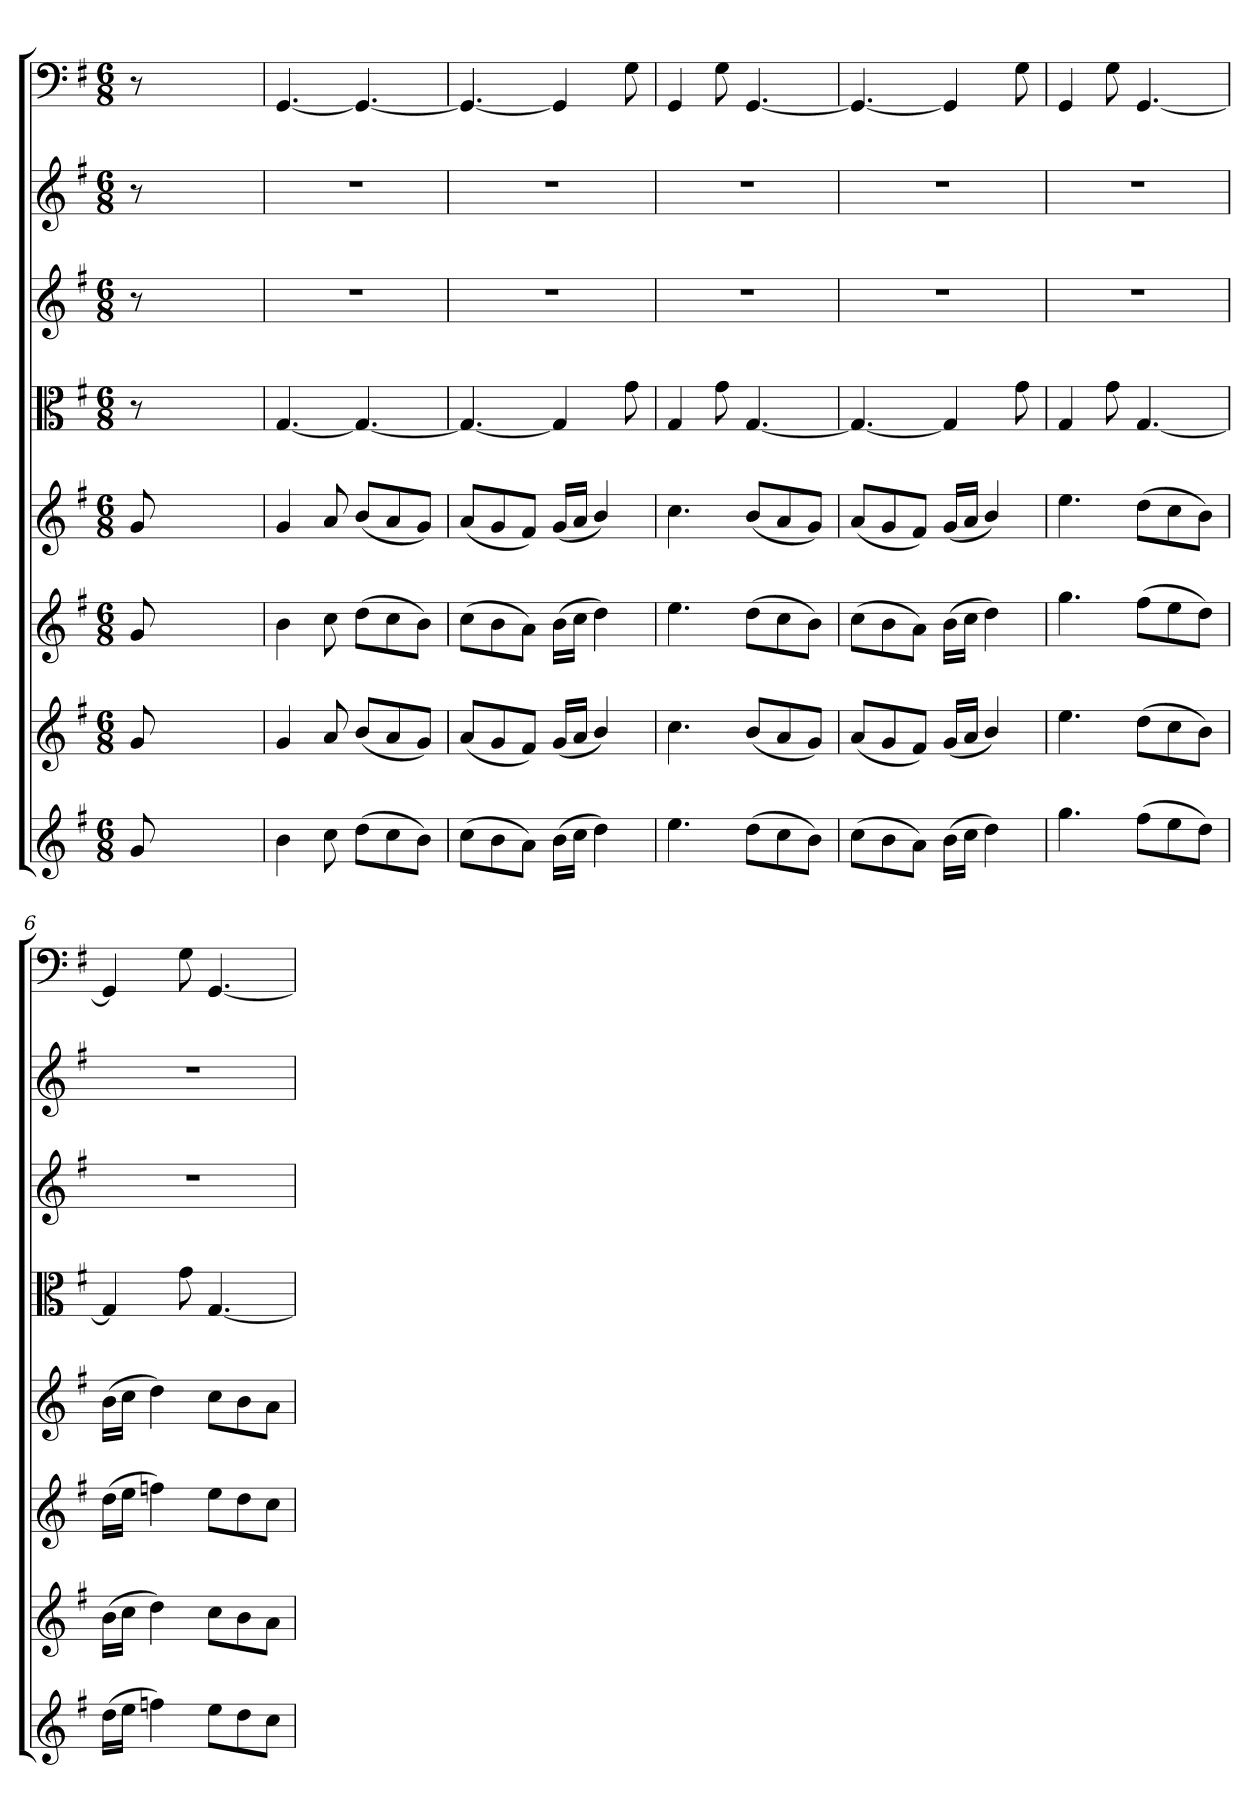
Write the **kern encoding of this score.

**kern	**kern	**kern	**kern	**kern	**kern	**kern	**kern
*part8	*part7	*part6	*part5	*part4	*part3	*part2	*part1
*staff8	*staff7	*staff6	*staff5	*staff4	*staff3	*staff2	*staff1
*clefG2	*clefG2	*clefG2	*clefG2	*clefC3	*clefG2	*clefG2	*clefF4
*k[f#]	*k[f#]	*k[f#]	*k[f#]	*k[f#]	*k[f#]	*k[f#]	*k[f#]
*G:	*G:	*G:	*G:	*G:	*G:	*G:	*G:
*M6/8	*M6/8	*M6/8	*M6/8	*M6/8	*M6/8	*M6/8	*M6/8
=	=	=	=	=	=	=	=
8g/	8g/	8g/	8g/	8r	8r	8r	8r
2ryy	2ryy	2ryy	2ryy	2ryy	2ryy	2ryy	2ryy
8ryy	8ryy	8ryy	8ryy	8ryy	8ryy	8ryy	8ryy
=1	=1	=1	=1	=1	=1	=1	=1
4b\	4g/	4b\	4g/	[4.G/	2.r	2.r	[4.GG/
8cc\	8a/	8cc\	8a/	.	.	.	.
(8dd\L	(8b/L	(8dd\L	(8b/L	4.G/_	.	.	4.GG/_
8cc\	8a/	8cc\	8a/	.	.	.	.
8b\J)	8g/J)	8b\J)	8g/J)	.	.	.	.
=2	=2	=2	=2	=2	=2	=2	=2
(8cc\L	(8a/L	(8cc\L	(8a/L	4.G/_	2.r	2.r	4.GG/_
8b\	8g/	8b\	8g/	.	.	.	.
8a\J)	8f#/J)	8a\J)	8f#/J)	.	.	.	.
(16b\LL	(16g/LL	(16b\LL	(16g/LL	4G/]	.	.	4GG/]
16cc\JJ	16a/JJ	16cc\JJ	16a/JJ	.	.	.	.
4dd\)	4b/)	4dd\)	4b/)	.	.	.	.
.	.	.	.	8g\	.	.	8G\
=3	=3	=3	=3	=3	=3	=3	=3
4.ee\	4.cc\	4.ee\	4.cc\	4G/	2.r	2.r	4GG/
.	.	.	.	8g\	.	.	8G\
(8dd\L	(8b/L	(8dd\L	(8b/L	[4.G/	.	.	[4.GG/
8cc\	8a/	8cc\	8a/	.	.	.	.
8b\J)	8g/J)	8b\J)	8g/J)	.	.	.	.
=4	=4	=4	=4	=4	=4	=4	=4
(8cc\L	(8a/L	(8cc\L	(8a/L	4.G/_	2.r	2.r	4.GG/_
8b\	8g/	8b\	8g/	.	.	.	.
8a\J)	8f#/J)	8a\J)	8f#/J)	.	.	.	.
(16b\LL	(16g/LL	(16b\LL	(16g/LL	4G/]	.	.	4GG/]
16cc\JJ	16a/JJ	16cc\JJ	16a/JJ	.	.	.	.
4dd\)	4b/)	4dd\)	4b/)	.	.	.	.
.	.	.	.	8g\	.	.	8G\
=5	=5	=5	=5	=5	=5	=5	=5
4.gg\	4.ee\	4.gg\	4.ee\	4G/	2.r	2.r	4GG/
.	.	.	.	8g\	.	.	8G\
(8ff#\L	(8dd\L	(8ff#\L	(8dd\L	[4.G/	.	.	[4.GG/
8ee\	8cc\	8ee\	8cc\	.	.	.	.
8dd\J)	8b\J)	8dd\J)	8b\J)	.	.	.	.
=6	=6	=6	=6	=6	=6	=6	=6
(16dd\LL	(16b\LL	(16dd\LL	(16b\LL	4G/]	2.r	2.r	4GG/]
16ee\JJ	16cc\JJ	16ee\JJ	16cc\JJ	.	.	.	.
4ffn\)	4dd\)	4ffn\)	4dd\)	.	.	.	.
.	.	.	.	8g\	.	.	8G\
8ee\L	8cc\L	8ee\L	8cc\L	[4.G/	.	.	[4.GG/
8dd\	8b\	8dd\	8b\	.	.	.	.
8cc\J	8a\J	8cc\J	8a\J	.	.	.	.
=	=	=	=	=	=	=	=
*-	*-	*-	*-	*-	*-	*-	*-
